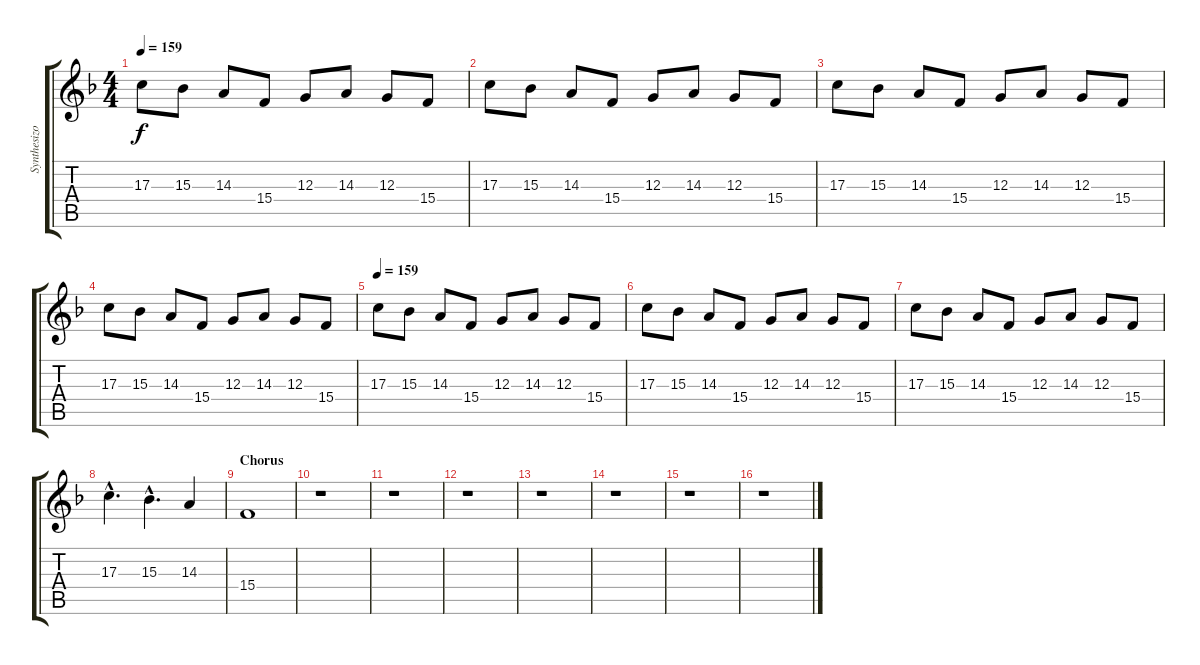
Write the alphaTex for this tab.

\track ("Synthesizor/ FX" "Synthesizo") {instrument lead2sawtooth}
\staff {score tabs}
\tuning (E4 B3 G3 D3 A2 D2) {hide}
\ts (4 4)
\tempo 159
\clef g2
\ks f
17.3.8{dy f} 15.3.8 14.3.8 15.4.8 12.3.8 14.3.8 12.3.8 15.4.8 |
17.3.8 15.3.8 14.3.8 15.4.8 12.3.8 14.3.8 12.3.8 15.4.8 |
17.3.8 15.3.8 14.3.8 15.4.8 12.3.8 14.3.8 12.3.8 15.4.8 |
17.3.8 15.3.8 14.3.8 15.4.8 12.3.8 14.3.8 12.3.8 15.4.8 |
\tempo 159
17.3.8 15.3.8 14.3.8 15.4.8 12.3.8 14.3.8 12.3.8 15.4.8 |
17.3.8 15.3.8 14.3.8 15.4.8 12.3.8 14.3.8 12.3.8 15.4.8 |
17.3.8 15.3.8 14.3.8 15.4.8 12.3.8 14.3.8 12.3.8 15.4.8 |
17.3{hac}.4{d} 15.3{hac}.4{d} 14.3.4 |
\section ("" "Chorus")
15.4.1 |
r.1 |
r.1 |
r.1 |
r.1 |
r.1 |
r.1 |
r.1
